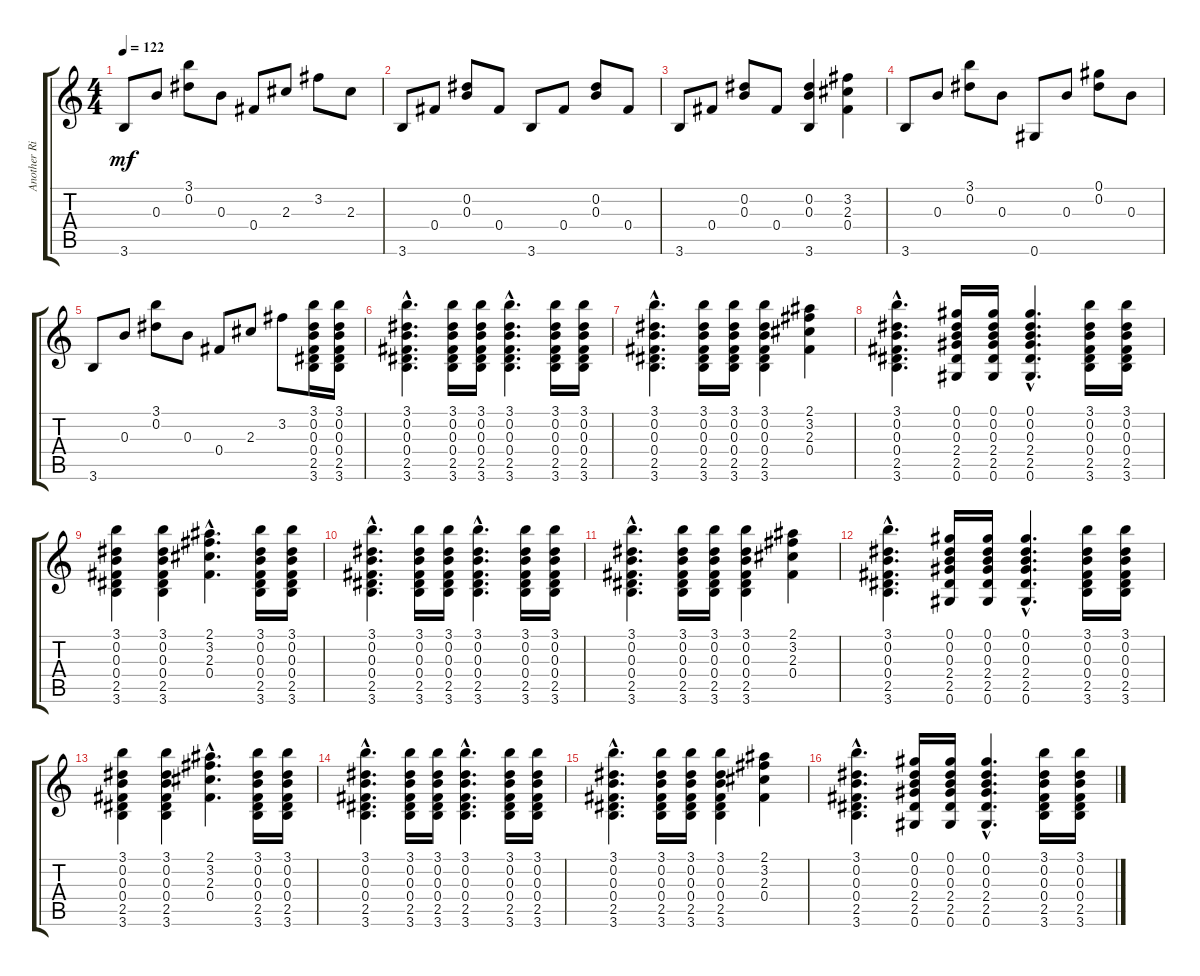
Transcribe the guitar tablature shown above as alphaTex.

\track ("Another Ritchie's Guitar" "Another Ri") {instrument acousticguitarsteel}
\staff {score tabs}
\tuning (Ab4 Eb4 B3 Gb3 Db3 Ab2) {hide}
\ts (4 4)
\tempo 122
\clef g2
\ks c
3.6.8{dy mf} 0.3.8 (3.1 0.2).8 0.3.8 0.4.8 2.3.8 3.2.8 2.3.8 |
3.6.8 0.4.8 (0.2 0.3).8 0.4.8 3.6.8 0.4.8 (0.2 0.3).8 0.4.8 |
3.6.8 0.4.8 (0.2 0.3).8 0.4.8 (0.2 0.3 3.6).4 (3.2 2.3 0.4).4 |
3.6.8 0.3.8 (3.1 0.2).8 0.3.8 0.6.8 0.3.8 (0.1 0.2).8 0.3.8 |
3.6.8 0.3.8 (3.1 0.2).8 0.3.8 0.4.8 2.3.8 3.2.8 (3.1 0.2 0.3 0.4 2.5 3.6).16 (3.1 0.2 0.3 0.4 2.5 3.6).16 |
(3.1{hac} 0.2{hac} 0.3{hac} 0.4{hac} 2.5{hac} 3.6{hac}).4{d} (3.1 0.2 0.3 0.4 2.5 3.6).16 (3.1 0.2 0.3 0.4 2.5 3.6).16 (3.1{hac} 0.2{hac} 0.3{hac} 0.4{hac} 2.5{hac} 3.6{hac}).4{d} (3.1 0.2 0.3 0.4 2.5 3.6).16 (3.1 0.2 0.3 0.4 2.5 3.6).16 |
(3.1{hac} 0.2{hac} 0.3{hac} 0.4{hac} 2.5{hac} 3.6{hac}).4{d} (3.1 0.2 0.3 0.4 2.5 3.6).16 (3.1 0.2 0.3 0.4 2.5 3.6).16 (3.1 0.2 0.3 0.4 2.5 3.6).4 (2.1 3.2 2.3 0.4).4 |
(3.1{hac} 0.2{hac} 0.3{hac} 0.4{hac} 2.5{hac} 3.6{hac}).4{d} (0.1 0.2 0.3 2.4 2.5 0.6).16 (0.1 0.2 0.3 2.4 2.5 0.6).16 (0.1{hac} 0.2{hac} 0.3{hac} 2.4{hac} 2.5{hac} 0.6{hac}).4{d} (3.1 0.2 0.3 0.4 2.5 3.6).16 (3.1 0.2 0.3 0.4 2.5 3.6).16 |
(3.1 0.2 0.3 0.4 2.5 3.6).4 (3.1 0.2 0.3 0.4 2.5 3.6).4 (2.1{hac} 3.2{hac} 2.3{hac} 0.4{hac}).4{d} (3.1 0.2 0.3 0.4 2.5 3.6).16 (3.1 0.2 0.3 0.4 2.5 3.6).16 |
(3.1{hac} 0.2{hac} 0.3{hac} 0.4{hac} 2.5{hac} 3.6{hac}).4{d} (3.1 0.2 0.3 0.4 2.5 3.6).16 (3.1 0.2 0.3 0.4 2.5 3.6).16 (3.1{hac} 0.2{hac} 0.3{hac} 0.4{hac} 2.5{hac} 3.6{hac}).4{d} (3.1 0.2 0.3 0.4 2.5 3.6).16 (3.1 0.2 0.3 0.4 2.5 3.6).16 |
(3.1{hac} 0.2{hac} 0.3{hac} 0.4{hac} 2.5{hac} 3.6{hac}).4{d} (3.1 0.2 0.3 0.4 2.5 3.6).16 (3.1 0.2 0.3 0.4 2.5 3.6).16 (3.1 0.2 0.3 0.4 2.5 3.6).4 (2.1 3.2 2.3 0.4).4 |
(3.1{hac} 0.2{hac} 0.3{hac} 0.4{hac} 2.5{hac} 3.6{hac}).4{d} (0.1 0.2 0.3 2.4 2.5 0.6).16 (0.1 0.2 0.3 2.4 2.5 0.6).16 (0.1{hac} 0.2{hac} 0.3{hac} 2.4{hac} 2.5{hac} 0.6{hac}).4{d} (3.1 0.2 0.3 0.4 2.5 3.6).16 (3.1 0.2 0.3 0.4 2.5 3.6).16 |
(3.1 0.2 0.3 0.4 2.5 3.6).4 (3.1 0.2 0.3 0.4 2.5 3.6).4 (2.1{hac} 3.2{hac} 2.3{hac} 0.4{hac}).4{d} (3.1 0.2 0.3 0.4 2.5 3.6).16 (3.1 0.2 0.3 0.4 2.5 3.6).16 |
(3.1{hac} 0.2{hac} 0.3{hac} 0.4{hac} 2.5{hac} 3.6{hac}).4{d} (3.1 0.2 0.3 0.4 2.5 3.6).16 (3.1 0.2 0.3 0.4 2.5 3.6).16 (3.1{hac} 0.2{hac} 0.3{hac} 0.4{hac} 2.5{hac} 3.6{hac}).4{d} (3.1 0.2 0.3 0.4 2.5 3.6).16 (3.1 0.2 0.3 0.4 2.5 3.6).16 |
(3.1{hac} 0.2{hac} 0.3{hac} 0.4{hac} 2.5{hac} 3.6{hac}).4{d} (3.1 0.2 0.3 0.4 2.5 3.6).16 (3.1 0.2 0.3 0.4 2.5 3.6).16 (3.1 0.2 0.3 0.4 2.5 3.6).4 (2.1 3.2 2.3 0.4).4 |
(3.1{hac} 0.2{hac} 0.3{hac} 0.4{hac} 2.5{hac} 3.6{hac}).4{d} (0.1 0.2 0.3 2.4 2.5 0.6).16 (0.1 0.2 0.3 2.4 2.5 0.6).16 (0.1{hac} 0.2{hac} 0.3{hac} 2.4{hac} 2.5{hac} 0.6{hac}).4{d} (3.1 0.2 0.3 0.4 2.5 3.6).16 (3.1 0.2 0.3 0.4 2.5 3.6).16
